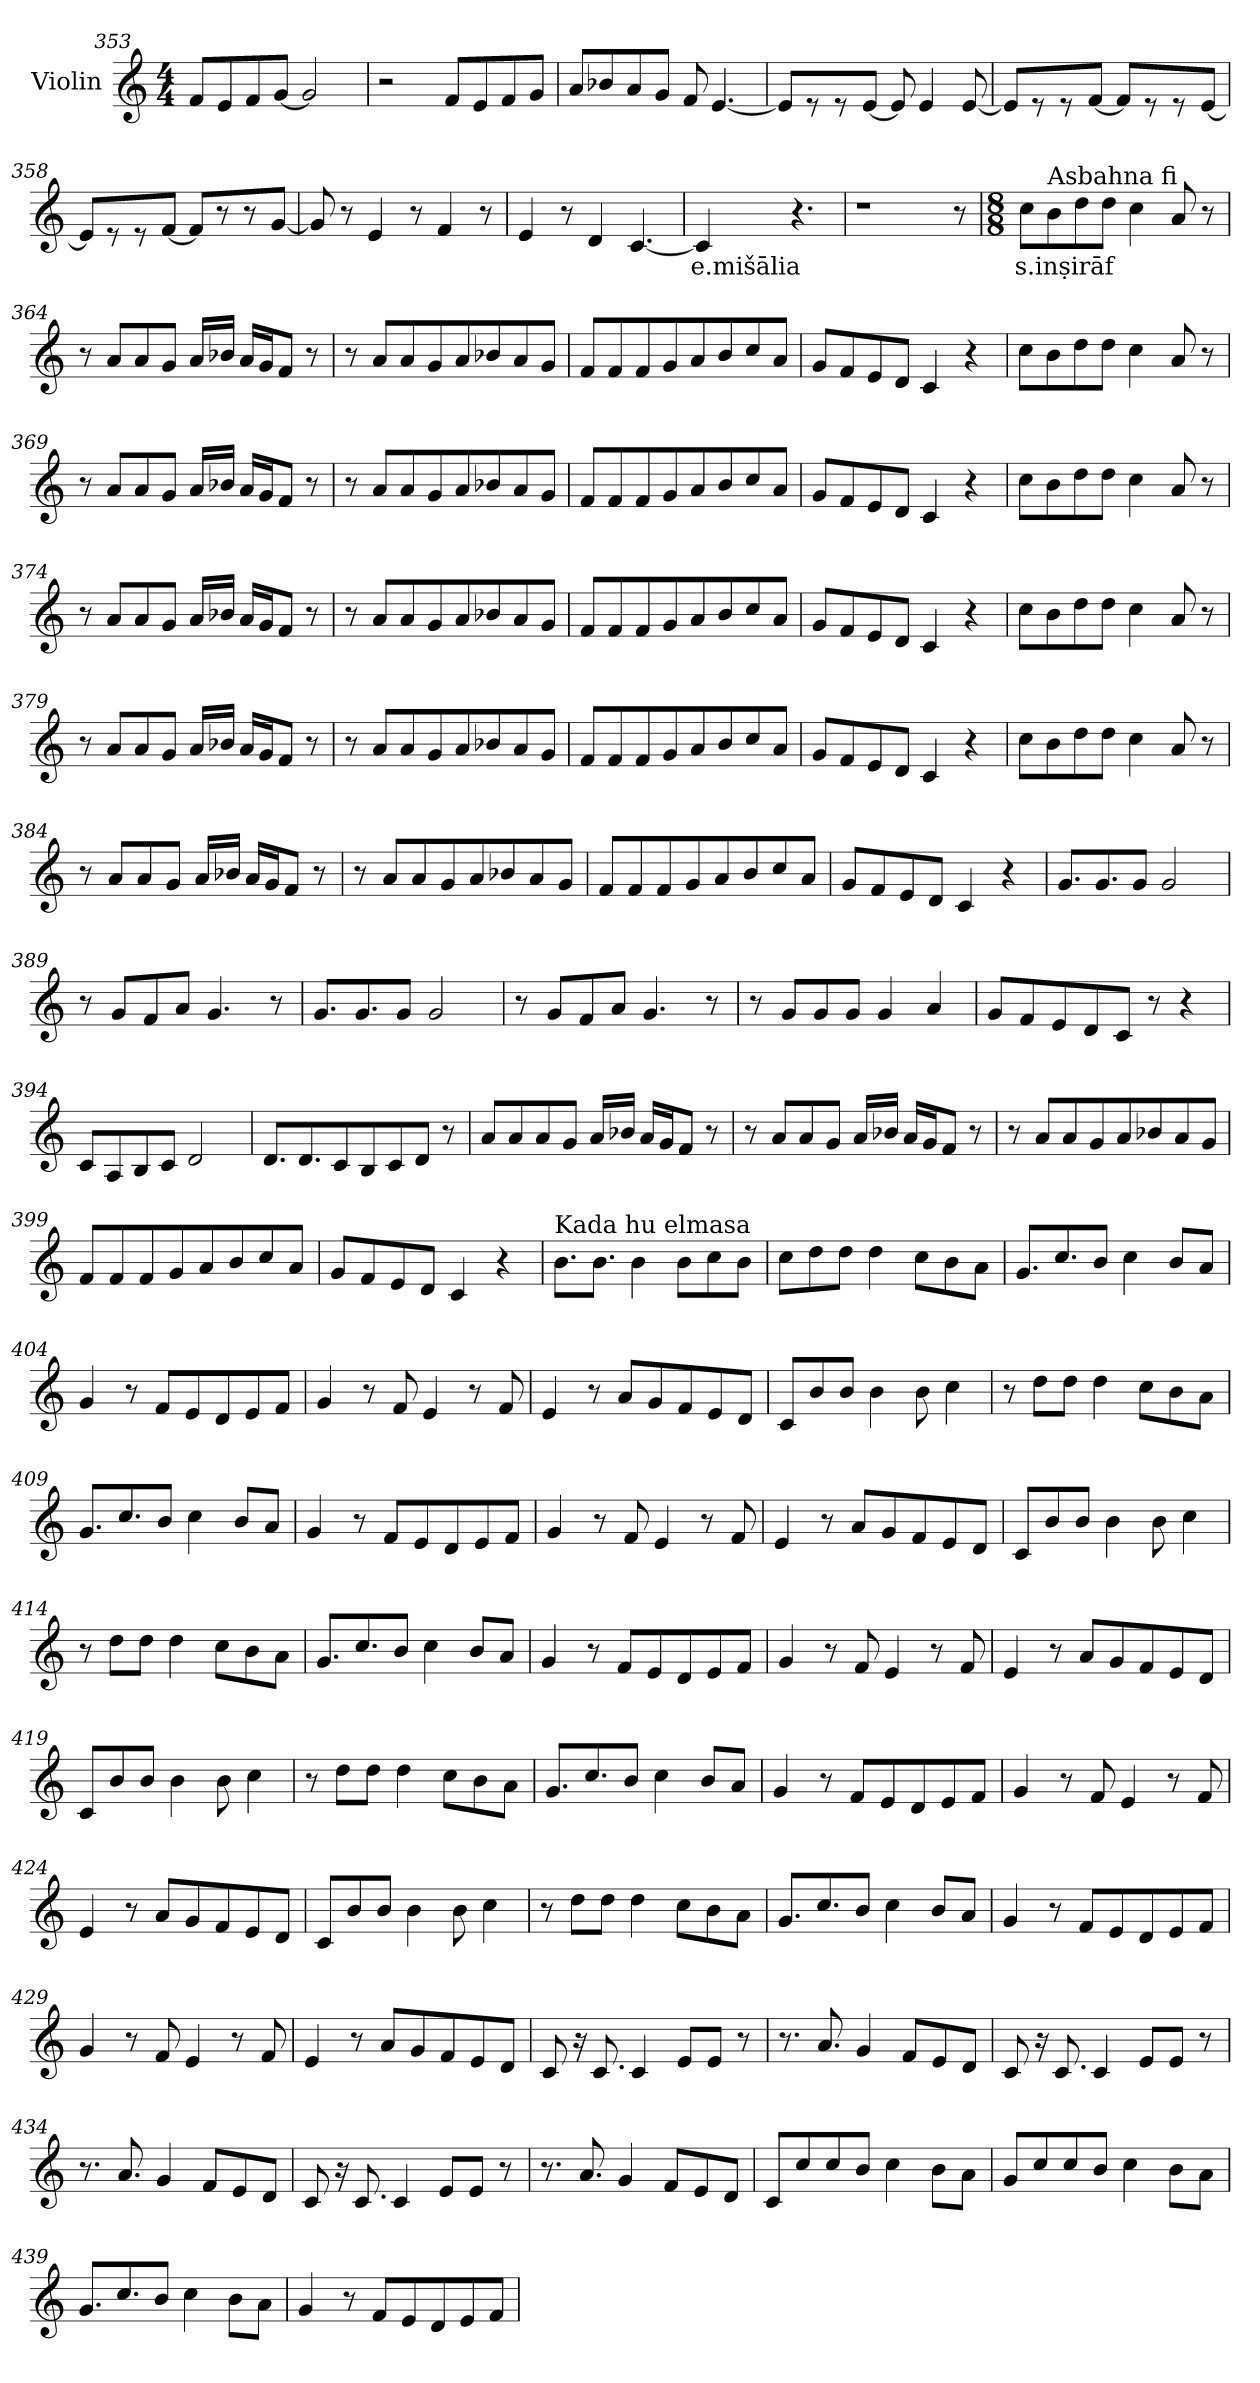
**kern	**text
*part1	*part1
*staff1	*staff1
*I"Violin	*
!!LO:LB:g=z
*clefG2	*
*k[]	*
*M4/4	*
=353	=353
8f/L	.
8e/	.
8f/	.
[8g/J	.
2g/]	.
=354	=354
2r	.
8f/L	.
8e/	.
8f/	.
8g/J	.
=355	=355
8a/L	.
8b-X/	.
8a/	.
8g/J	.
8f/	.
[4.e/	.
=356	=356
8e/L]	.
8r	.
8r	.
[8e/J	.
8e/]	.
4e/	.
[8e/	.
=357	=357
8e/L]	.
8r	.
8r	.
[8f/J	.
8f/L]	.
8r	.
8r	.
[8e/J	.
!!LO:LB:g=z
=358	=358
8e/L]	.
8r	.
8r	.
[8f/J	.
8f/L]	.
8r	.
8r	.
[8g/J	.
=359	=359
8g/]	.
8r	.
4e/	.
8r	.
4f/	.
8r	.
=360	=360
4e/	.
8r	.
4d/	.
[4.c/	.
=361	=361
!	!LO:LY:b
4c/]	e.mišālia
4.ryy	.
4.r	.
=362	=362
1r	.
8r	.
!!LO:LB:g=z
=363	=363
*M8/8	*
!	!LO:LY:b
8cc\L	s.inṣirāf
!LO:TX:a:t=Asbahna fi	!
8b\	.
8dd\	.
8dd\J	.
4cc\	.
8a/	.
8r	.
=364	=364
8r	.
8a/L	.
8a/	.
8g/J	.
16a/LL	.
16b-X/JJ	.
16a/LL	.
16g/J	.
8f/J	.
8r	.
=365	=365
8r	.
8a/L	.
8a/	.
8g/	.
8a/	.
8b-X/	.
8a/	.
8g/J	.
=366	=366
8f/L	.
8f/	.
8f/	.
8g/	.
8a/	.
8b/	.
8cc/	.
8a/J	.
!!LO:PB:g=z
=367	=367
8g/L	.
8f/	.
8e/	.
8d/J	.
4c/	.
4r	.
=368	=368
8cc\L	.
8b\	.
8dd\	.
8dd\J	.
4cc\	.
8a/	.
8r	.
=369	=369
8r	.
8a/L	.
8a/	.
8g/J	.
16a/LL	.
16b-X/JJ	.
16a/LL	.
16g/J	.
8f/J	.
8r	.
=370	=370
8r	.
8a/L	.
8a/	.
8g/	.
8a/	.
8b-X/	.
8a/	.
8g/J	.
!!LO:LB:g=z
=371	=371
8f/L	.
8f/	.
8f/	.
8g/	.
8a/	.
8b/	.
8cc/	.
8a/J	.
=372	=372
8g/L	.
8f/	.
8e/	.
8d/J	.
4c/	.
4r	.
=373	=373
8cc\L	.
8b\	.
8dd\	.
8dd\J	.
4cc\	.
8a/	.
8r	.
=374	=374
8r	.
8a/L	.
8a/	.
8g/J	.
16a/LL	.
16b-X/JJ	.
16a/LL	.
16g/J	.
8f/J	.
8r	.
!!LO:LB:g=z
=375	=375
8r	.
8a/L	.
8a/	.
8g/	.
8a/	.
8b-X/	.
8a/	.
8g/J	.
=376	=376
8f/L	.
8f/	.
8f/	.
8g/	.
8a/	.
8b/	.
8cc/	.
8a/J	.
=377	=377
8g/L	.
8f/	.
8e/	.
8d/J	.
4c/	.
4r	.
=378	=378
8cc\L	.
8b\	.
8dd\	.
8dd\J	.
4cc\	.
8a/	.
8r	.
!!LO:LB:g=z
=379	=379
8r	.
8a/L	.
8a/	.
8g/J	.
16a/LL	.
16b-X/JJ	.
16a/LL	.
16g/J	.
8f/J	.
8r	.
=380	=380
8r	.
8a/L	.
8a/	.
8g/	.
8a/	.
8b-X/	.
8a/	.
8g/J	.
=381	=381
8f/L	.
8f/	.
8f/	.
8g/	.
8a/	.
8b/	.
8cc/	.
8a/J	.
=382	=382
8g/L	.
8f/	.
8e/	.
8d/J	.
4c/	.
4r	.
!!LO:LB:g=z
=383	=383
8cc\L	.
8b\	.
8dd\	.
8dd\J	.
4cc\	.
8a/	.
8r	.
=384	=384
8r	.
8a/L	.
8a/	.
8g/J	.
16a/LL	.
16b-X/JJ	.
16a/LL	.
16g/J	.
8f/J	.
8r	.
=385	=385
8r	.
8a/L	.
8a/	.
8g/	.
8a/	.
8b-X/	.
8a/	.
8g/J	.
=386	=386
8f/L	.
8f/	.
8f/	.
8g/	.
8a/	.
8b/	.
8cc/	.
8a/J	.
!!LO:LB:g=z
=387	=387
8g/L	.
8f/	.
8e/	.
8d/J	.
4c/	.
4r	.
=388	=388
8.g/L	.
8.g/	.
8g/J	.
2g/	.
=389	=389
8r	.
8g/L	.
8f/	.
8a/J	.
4.g/	.
8r	.
=390	=390
8.g/L	.
8.g/	.
8g/J	.
2g/	.
=391	=391
8r	.
8g/L	.
8f/	.
8a/J	.
4.g/	.
8r	.
!!LO:LB:g=z
=392	=392
8r	.
8g/L	.
8g/	.
8g/J	.
4g/	.
4a/	.
=393	=393
8g/L	.
8f/	.
8e/	.
8d/	.
8c/J	.
8r	.
4r	.
=394	=394
8c/L	.
8A/	.
8B/	.
8c/J	.
2d/	.
=395	=395
8.d/L	.
8.d/	.
8c/	.
8B/	.
8c/	.
8d/J	.
8r	.
!!LO:LB:g=z
=396	=396
8a/L	.
8a/	.
8a/	.
8g/J	.
16a/LL	.
16b-X/JJ	.
16a/LL	.
16g/J	.
8f/J	.
8r	.
=397	=397
8r	.
8a/L	.
8a/	.
8g/J	.
16a/LL	.
16b-X/JJ	.
16a/LL	.
16g/J	.
8f/J	.
8r	.
=398	=398
8r	.
8a/L	.
8a/	.
8g/	.
8a/	.
8b-X/	.
8a/	.
8g/J	.
!!LO:PB:g=z
=399	=399
8f/L	.
8f/	.
8f/	.
8g/	.
8a/	.
8b/	.
8cc/	.
8a/J	.
=400	=400
8g/L	.
8f/	.
8e/	.
8d/J	.
4c/	.
4r	.
=401	=401
!LO:TX:a:t=Kada hu elmasa	!
8.b\L	.
8.b\J	.
4b\	.
8b\L	.
8cc\	.
8b\J	.
=402	=402
8cc\L	.
8dd\	.
8dd\J	.
4dd\	.
8cc\L	.
8b\	.
8a\J	.
=403	=403
8.g/L	.
8.cc/	.
8b/J	.
4cc\	.
8b/L	.
8a/J	.
!!LO:LB:g=z
=404	=404
4g/	.
8r	.
8f/L	.
8e/	.
8d/	.
8e/	.
8f/J	.
=405	=405
4g/	.
8r	.
8f/	.
4e/	.
8r	.
8f/	.
=406	=406
4e/	.
8r	.
8a/L	.
8g/	.
8f/	.
8e/	.
8d/J	.
=407	=407
8c/L	.
8b/	.
8b/J	.
4b\	.
8b\	.
4cc\	.
!!LO:LB:g=z
=408	=408
8r	.
8dd\L	.
8dd\J	.
4dd\	.
8cc\L	.
8b\	.
8a\J	.
=409	=409
8.g/L	.
8.cc/	.
8b/J	.
4cc\	.
8b/L	.
8a/J	.
=410	=410
4g/	.
8r	.
8f/L	.
8e/	.
8d/	.
8e/	.
8f/J	.
=411	=411
4g/	.
8r	.
8f/	.
4e/	.
8r	.
8f/	.
!!LO:LB:g=z
=412	=412
4e/	.
8r	.
8a/L	.
8g/	.
8f/	.
8e/	.
8d/J	.
=413	=413
8c/L	.
8b/	.
8b/J	.
4b\	.
8b\	.
4cc\	.
=414	=414
8r	.
8dd\L	.
8dd\J	.
4dd\	.
8cc\L	.
8b\	.
8a\J	.
=415	=415
8.g/L	.
8.cc/	.
8b/J	.
4cc\	.
8b/L	.
8a/J	.
!!LO:LB:g=z
=416	=416
4g/	.
8r	.
8f/L	.
8e/	.
8d/	.
8e/	.
8f/J	.
=417	=417
4g/	.
8r	.
8f/	.
4e/	.
8r	.
8f/	.
=418	=418
4e/	.
8r	.
8a/L	.
8g/	.
8f/	.
8e/	.
8d/J	.
=419	=419
8c/L	.
8b/	.
8b/J	.
4b\	.
8b\	.
4cc\	.
!!LO:LB:g=z
=420	=420
8r	.
8dd\L	.
8dd\J	.
4dd\	.
8cc\L	.
8b\	.
8a\J	.
=421	=421
8.g/L	.
8.cc/	.
8b/J	.
4cc\	.
8b/L	.
8a/J	.
=422	=422
4g/	.
8r	.
8f/L	.
8e/	.
8d/	.
8e/	.
8f/J	.
=423	=423
4g/	.
8r	.
8f/	.
4e/	.
8r	.
8f/	.
!!LO:LB:g=z
=424	=424
4e/	.
8r	.
8a/L	.
8g/	.
8f/	.
8e/	.
8d/J	.
=425	=425
8c/L	.
8b/	.
8b/J	.
4b\	.
8b\	.
4cc\	.
=426	=426
8r	.
8dd\L	.
8dd\J	.
4dd\	.
8cc\L	.
8b\	.
8a\J	.
=427	=427
8.g/L	.
8.cc/	.
8b/J	.
4cc\	.
8b/L	.
8a/J	.
!!LO:LB:g=z
=428	=428
4g/	.
8r	.
8f/L	.
8e/	.
8d/	.
8e/	.
8f/J	.
=429	=429
4g/	.
8r	.
8f/	.
4e/	.
8r	.
8f/	.
=430	=430
4e/	.
8r	.
8a/L	.
8g/	.
8f/	.
8e/	.
8d/J	.
=431	=431
8c/	.
16r	.
8.c/	.
4c/	.
8e/L	.
8e/J	.
8r	.
!!LO:PB:g=z
=432	=432
8.r	.
8.a/	.
4g/	.
8f/L	.
8e/	.
8d/J	.
=433	=433
8c/	.
16r	.
8.c/	.
4c/	.
8e/L	.
8e/J	.
8r	.
=434	=434
8.r	.
8.a/	.
4g/	.
8f/L	.
8e/	.
8d/J	.
=435	=435
8c/	.
16r	.
8.c/	.
4c/	.
8e/L	.
8e/J	.
8r	.
!!LO:LB:g=z
=436	=436
8.r	.
8.a/	.
4g/	.
8f/L	.
8e/	.
8d/J	.
=437	=437
8c/L	.
8cc/	.
8cc/	.
8b/J	.
4cc\	.
8b\L	.
8a\J	.
=438	=438
8g/L	.
8cc/	.
8cc/	.
8b/J	.
4cc\	.
8b\L	.
8a\J	.
=439	=439
8.g/L	.
8.cc/	.
8b/J	.
4cc\	.
8b\L	.
8a\J	.
!!LO:LB:g=z
=440	=440
4g/	.
8r	.
8f/L	.
8e/	.
8d/	.
8e/	.
8f/J	.
=	=
*-	*-
